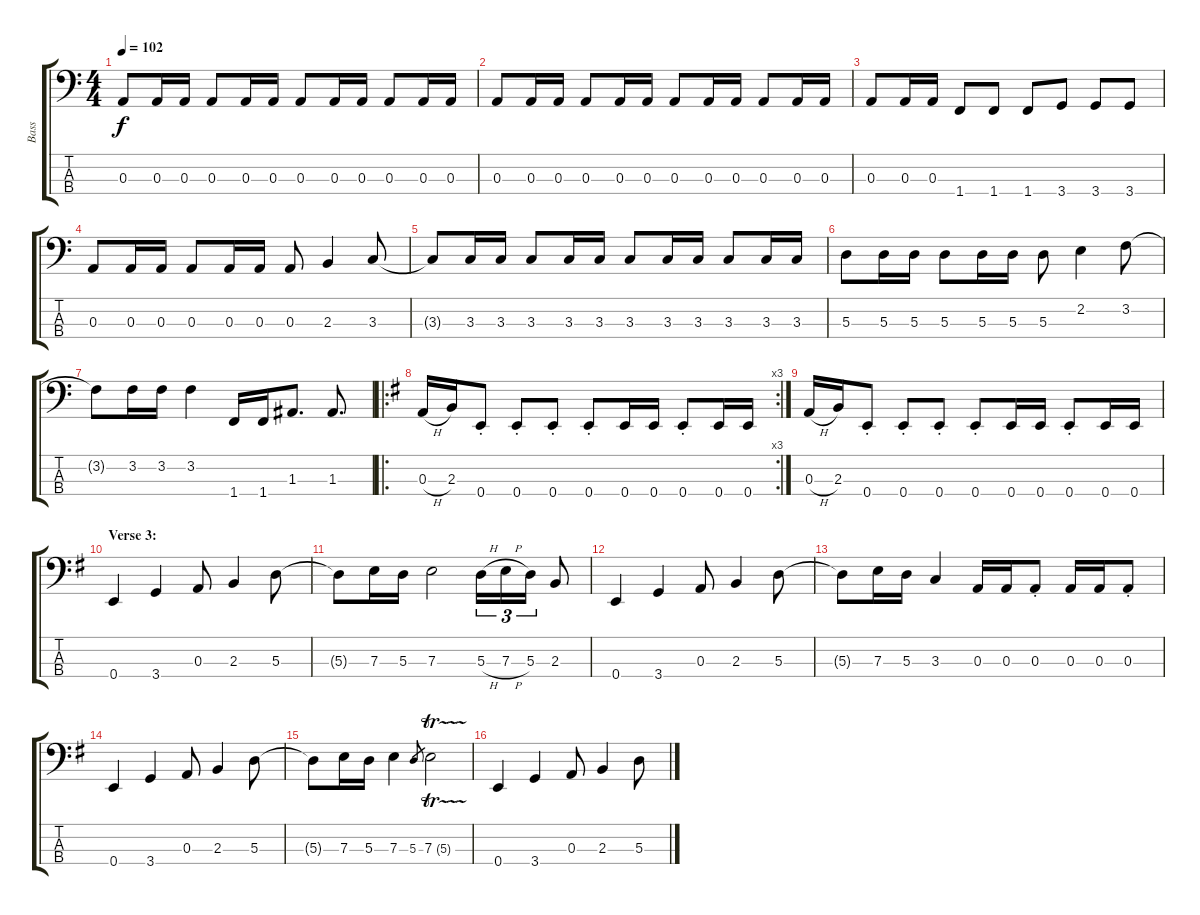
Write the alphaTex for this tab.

\track ("Bass" "Bass") {instrument electricbassfinger}
\staff {score tabs}
\tuning (G2 D2 A1 E1) {hide}
\ts (4 4)
\tempo 102
\clef f4
\ks c
0.3.8{dy f} 0.3.16 0.3.16 0.3.8 0.3.16 0.3.16 0.3.8 0.3.16 0.3.16 0.3.8 0.3.16 0.3.16 |
0.3.8 0.3.16 0.3.16 0.3.8 0.3.16 0.3.16 0.3.8 0.3.16 0.3.16 0.3.8 0.3.16 0.3.16 |
0.3.8 0.3.16 0.3.16 1.4.8 1.4.8 1.4.8 3.4.8 3.4.8 3.4.8 |
0.3.8 0.3.16 0.3.16 0.3.8 0.3.16 0.3.16 0.3.8 2.3.4 3.3.8 |
3.3{t}.8 3.3.16 3.3.16 3.3.8 3.3.16 3.3.16 3.3.8 3.3.16 3.3.16 3.3.8 3.3.16 3.3.16 |
5.3.8 5.3.16 5.3.16 5.3.8 5.3.16 5.3.16 5.3.8 2.2.4 3.2.8 |
3.2{t}.8 3.2.16 3.2.16 3.2.4 1.4.16 1.4.16 1.3.8{d} 1.3.8{d} |
\ro
\rc 3
\ks g
0.3{h}.16 2.3.16 0.4{st}.8 0.4{st}.8 0.4{st}.8 0.4{st}.8 0.4.16 0.4.16 0.4{st}.8 0.4.16 0.4.16 |
0.3{h}.16 2.3.16 0.4{st}.8 0.4{st}.8 0.4{st}.8 0.4{st}.8 0.4.16 0.4.16 0.4{st}.8 0.4.16 0.4.16 |
\section ("" "Verse 3:")
0.4.4 3.4.4 0.3.8 2.3.4 5.3.8 |
5.3{t}.8 7.3.16 5.3.16 7.3.2 5.3{h}.16{tu (3 2)} 7.3{h}.16{tu (3 2)} 5.3.16{tu (3 2)} 2.3.8 |
0.4.4 3.4.4 0.3.8 2.3.4 5.3.8 |
5.3{t}.8 7.3.16 5.3.16 3.3.4 0.3.16 0.3.16 0.3{st}.8 0.3.16 0.3.16 0.3{st}.8 |
0.4.4 3.4.4 0.3.8 2.3.4 5.3.8 |
5.3{t}.8 7.3.16 5.3.16 7.3.4 5.3.8{gr} 7.3{tr (5 32)}.2 |
0.4.4 3.4.4 0.3.8 2.3.4 5.3.8
